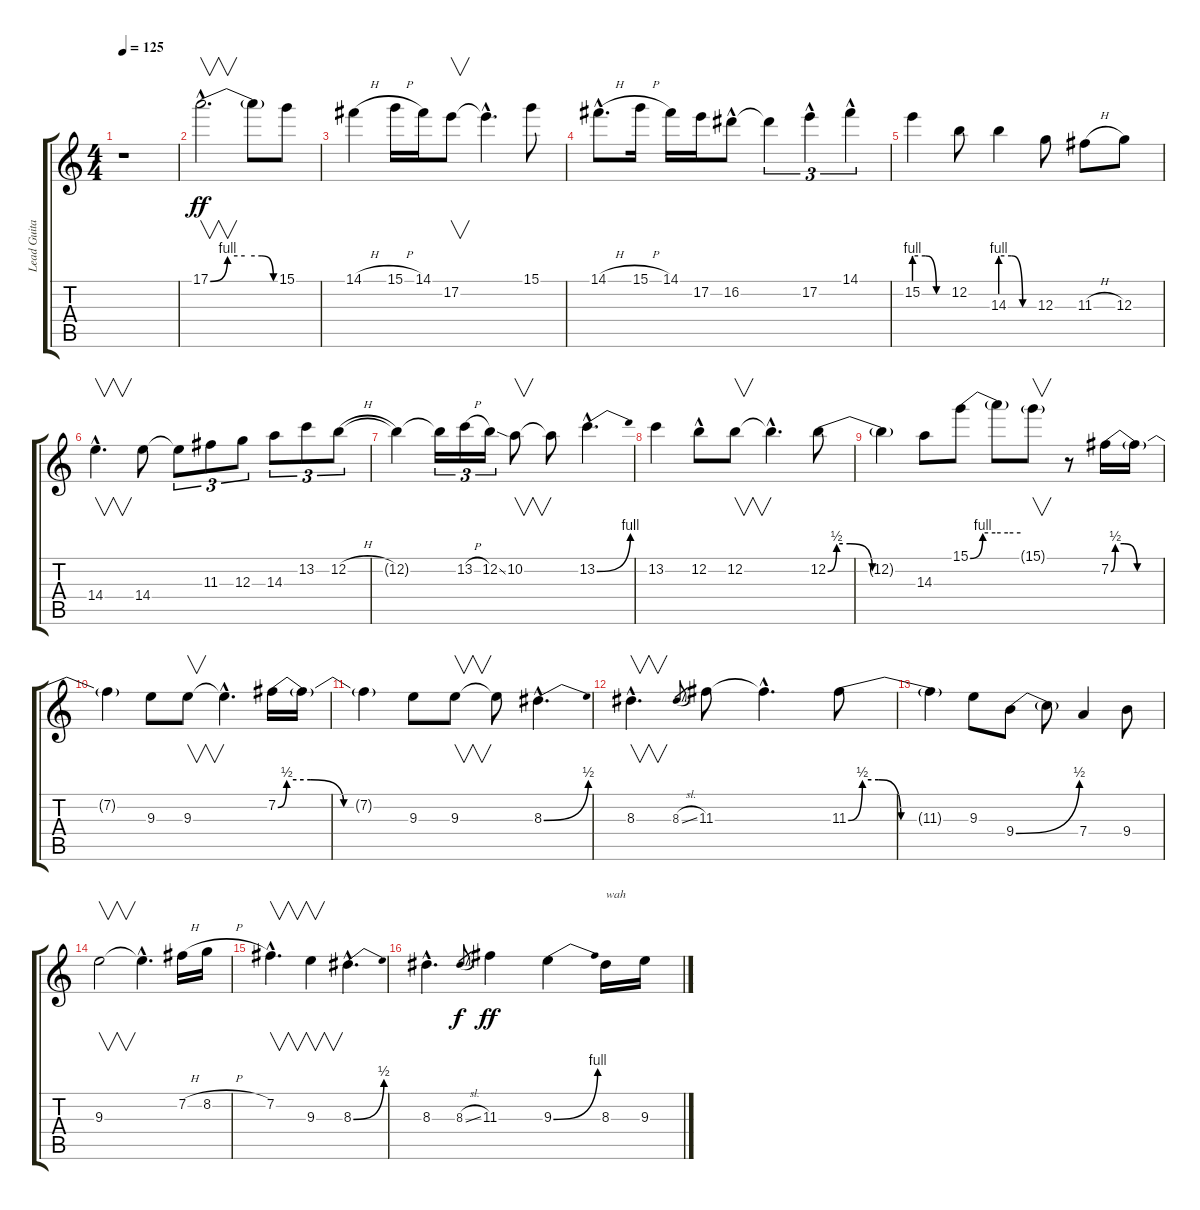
\track ("Lead Guitar" "Lead Guita") {instrument distortionguitar}
\staff {score tabs}
\tuning (E4 B3 G3 D3 A2 E2) {hide}
\ts (4 4)
\tempo 125
\clef g2
\ks c
r.1{dy f} |
17.1{be (custom 0 0 15 4 30 4 45 4 55 0 60 0) hac}.2{v d dy ff} 17.1{t}.8 15.1.8 |
14.1{h}.4 15.1{h}.16 14.1.16 17.2.8{v} 17.2{hac t}.4{d} 15.1.8 |
14.1{h hac}.8{d} 15.1{h}.16 14.1.16 17.2.16 16.2{hac}.8 16.2{t}.4{tu (3 2)} 17.2{hac}.4{tu (3 2)} 14.1{hac}.4{tu (3 2)} |
15.2{be (custom 0 4 20 4 40 0 60 0)}.4 12.2.8 14.3{be (custom 0 4 20 4 40 0 60 0)}.4 12.3.8 11.3{h}.8 12.3.8 |
14.4{hac}.4{v d} 14.4.8 14.4{t}.8{tu (3 2)} 11.3.8{tu (3 2)} 12.3.8{tu (3 2)} 14.3.8{tu (3 2)} 13.2.8{tu (3 2)} 12.2{h}.8{tu (3 2)} |
12.2{t}.4 12.2{t}.16{tu (3 2)} 13.2{h}.16{tu (3 2)} 12.2{ss}.16{tu (3 2)} 10.2.8{v} 10.2{t}.8 13.2{be (bend 0 0 60 4) hac}.4{d} |
13.2.4 12.2{hac}.8 12.2.8{v} 12.2{hac t}.4{d} 12.2{be (custom 0 0 6 2 15 2 30 0 45 0 60 0)}.8 |
12.2{t}.4 14.3.8 15.1{be (custom 0 0 15 4 30 4 45 4 60 4)}.8 15.1{t}.8 15.1{g}.8{v} r.8 7.2{be (custom 0 0 5 2 15 2 30 0 45 0 60 0)}.16 7.2{t}.16 |
7.2{t}.4 9.3.8 9.3.8{v} 9.3{hac t}.4{d} 7.2{be (custom 0 0 4 2 15 2 30 0 45 0 60 0)}.16 7.2{t}.16 |
7.2{t}.4 9.3.8 9.3.8{v} 9.3{t}.8 8.3{be (bend 0 0 60 2) hac}.4{d} |
8.3{hac}.4{v d} 8.3{sl}.8{gr} 11.3.8 11.3{hac t}.4{d} 11.3{be (custom 0 0 7 2 15 2 26 0 45 0 60 0)}.8 |
11.3{t}.4 9.3.8 9.4{be (bend 0 0 60 2)}.8 9.4{t}.8 7.4.4 9.4.8 |
9.3.2{v} 9.3{hac t}.4{d} 7.2{h}.16 8.2{h}.16 |
7.2{hac}.4{v d} 9.3.4{v} 8.3{be (bend 0 0 60 2) hac}.4{d} |
8.3{hac}.4{d} 8.3{sl}.8{gr dy f} 11.3.4{dy ff} 9.3{be (bend 0 0 60 4)}.4 8.3.16{txt "wah"} 9.3.16
